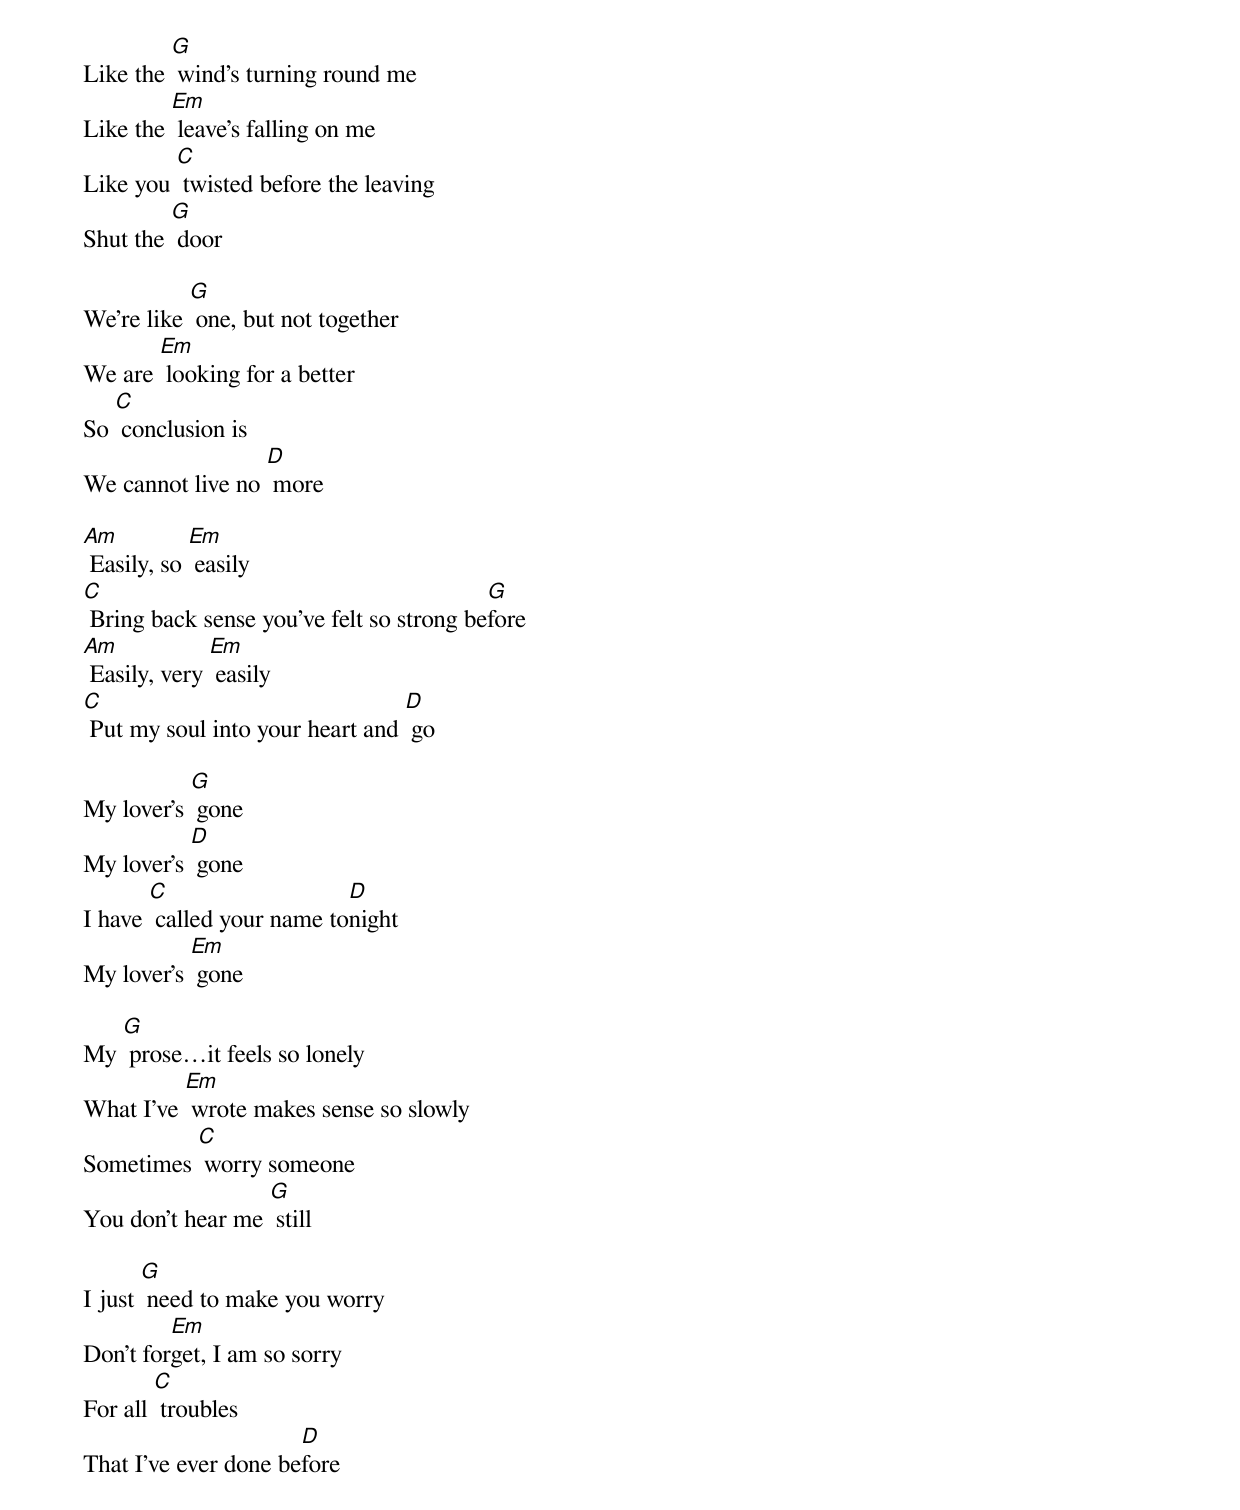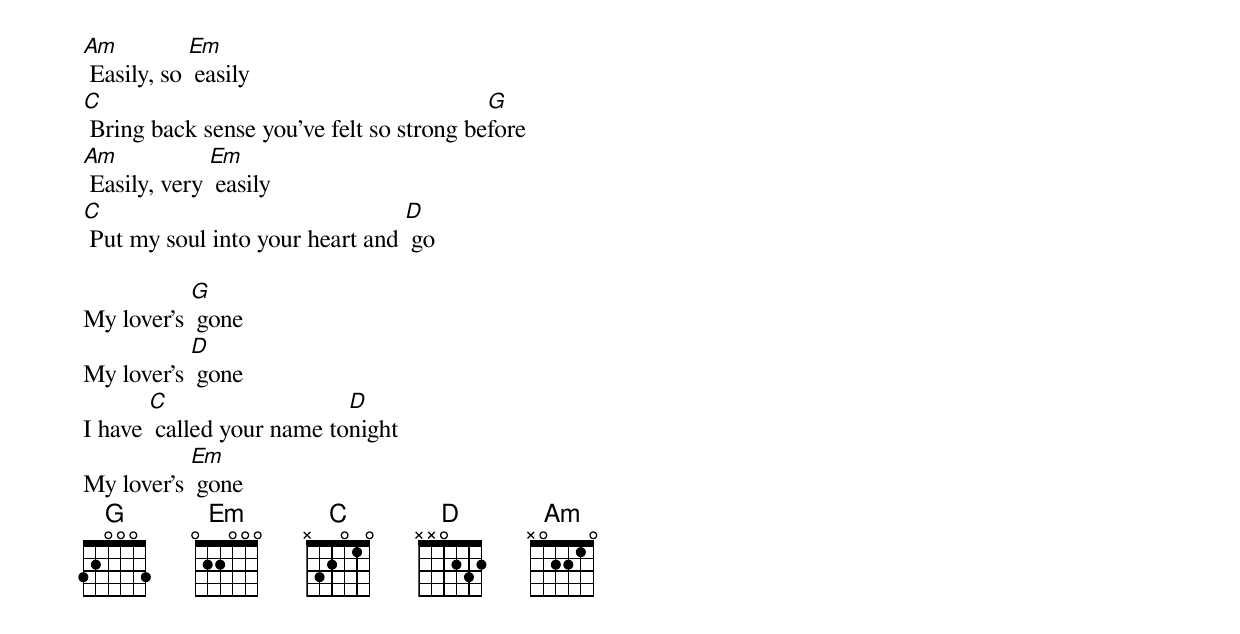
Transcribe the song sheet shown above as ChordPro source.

Like the [G] wind’s turning round me
Like the [Em] leave’s falling on me
Like you [C] twisted before the leaving
Shut the [G] door

We’re like [G] one, but not together
We are [Em] looking for a better
So [C] conclusion is
We cannot live no [D] more

[Am] Easily, so [Em] easily
[C] Bring back sense you’ve felt so strong be[G]fore
[Am] Easily, very [Em] easily
[C] Put my soul into your heart and [D] go

My lover’s [G] gone
My lover’s [D] gone
I have [C] called your name to[D]night
My lover’s [Em] gone

My [G] prose…it feels so lonely
What I’ve [Em] wrote makes sense so slowly
Sometimes [C] worry someone
You don’t hear me [G] still

I just [G] need to make you worry
Don’t for[Em]get, I am so sorry
For all [C] troubles
That I’ve ever done be[D]fore

[Am] Easily, so [Em] easily
[C] Bring back sense you’ve felt so strong be[G]fore
[Am] Easily, very [Em] easily
[C] Put my soul into your heart and [D] go

My lover’s [G] gone
My lover’s [D] gone
I have [C] called your name to[D]night
My lover’s [Em] gone
